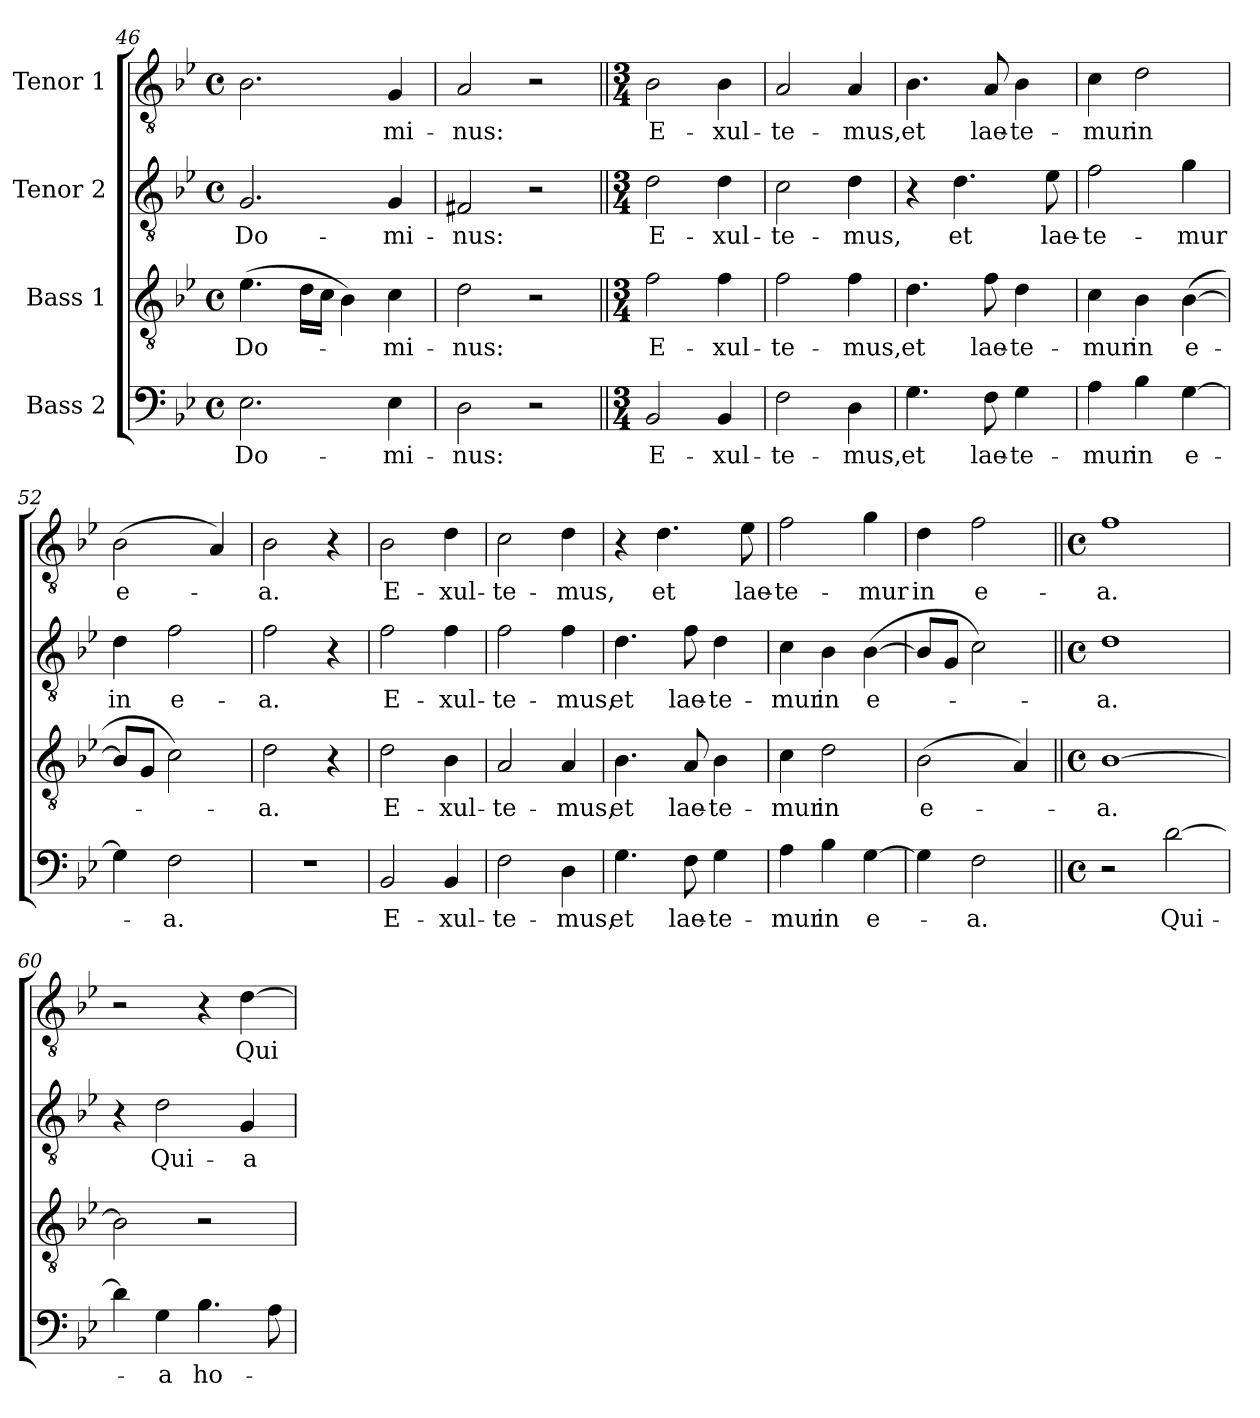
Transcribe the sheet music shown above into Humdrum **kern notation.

**kern	**text	**kern	**text	**kern	**text	**kern	**text
*part4	*part4	*part3	*part3	*part2	*part2	*part1	*part1
*staff4	*staff4	*staff3	*staff3	*staff2	*staff2	*staff1	*staff1
*I"Bass 2	*	*I"Bass 1	*	*I"Tenor 2	*	*I"Tenor 1	*
*clefF4	*	*clefGv2	*	*clefGv2	*	*clefGv2	*
*k[b-e-]	*	*k[b-e-]	*	*k[b-e-]	*	*k[b-e-]	*
*B-:	*	*B-:	*	*B-:	*	*B-:	*
*M4/4	*	*M4/4	*	*M4/4	*	*M4/4	*
*met(c)	*	*met(c)	*	*met(c)	*	*met(c)	*
=46	=46	=46	=46	=46	=46	=46	=46
2.E-\	Do-	(4.e-\	Do-	2.G/	Do-	2.B-\	.
.	.	16d\LL	.	.	.	.	.
.	.	16c\JJ	.	.	.	.	.
.	.	4B-\)	.	.	.	.	.
4E-\	-mi-	4c\	-mi-	4G/	-mi-	4G/	-mi-
=47	=47	=47	=47	=47	=47	=47	=47
2D\	-nus:	2d\	-nus:	2F#X/	-nus:	2A/	-nus:
2r	.	2r	.	2r	.	2r	.
!!LO:LB:g=z
=48||	=48||	=48||	=48||	=48||	=48||	=48||	=48||
*M3/4	*	*M3/4	*	*M3/4	*	*M3/4	*
2BB-/	E-	2f\	E-	2d\	E-	2B-\	E-
4BB-/	-xul-	4f\	-xul-	4d\	-xul-	4B-\	-xul-
=49	=49	=49	=49	=49	=49	=49	=49
2F\	-te-	2f\	-te-	2c\	-te-	2A/	-te-
4D\	-mus,	4f\	-mus,	4d\	-mus,	4A/	-mus,
=50	=50	=50	=50	=50	=50	=50	=50
4.G\	et	4.d\	et	4r	.	4.B-\	et
.	.	.	.	4.d\	et	.	.
8F\	lae-	8f\	lae-	.	.	8A/	lae-
4G\	-te-	4d\	-te-	.	.	4B-\	-te-
.	.	.	.	8e-\	lae-	.	.
=51	=51	=51	=51	=51	=51	=51	=51
4A\	-mur	4c\	-mur	2f\	-te-	4c\	-mur
4B-\	in	4B-\	in	.	.	2d\	in
[4G\	e-	([4B-\	e-	4g\	-mur	.	.
=52	=52	=52	=52	=52	=52	=52	=52
4G\]	.	8B-/L]	.	4d\	in	(2B-\	e-
.	.	8G/J	.	.	.	.	.
2F\	-a.	2c\)	.	2f\	e-	.	.
.	.	.	.	.	.	4A/)	.
=53	=53	=53	=53	=53	=53	=53	=53
2.r	.	2d\	-a.	2f\	-a.	2B-\	-a.
.	.	4r	.	4r	.	4r	.
=54	=54	=54	=54	=54	=54	=54	=54
2BB-/	E-	2d\	E-	2f\	E-	2B-\	E-
4BB-/	-xul-	4B-\	-xul-	4f\	-xul-	4d\	-xul-
!!LO:PB:g=z
=55	=55	=55	=55	=55	=55	=55	=55
2F\	-te-	2A/	-te-	2f\	-te-	2c\	-te-
4D\	-mus,	4A/	-mus,	4f\	-mus,	4d\	-mus,
=56	=56	=56	=56	=56	=56	=56	=56
4.G\	et	4.B-\	et	4.d\	et	4r	.
.	.	.	.	.	.	4.d\	et
8F\	lae-	8A/	lae-	8f\	lae-	.	.
4G\	-te-	4B-\	-te-	4d\	-te-	.	.
.	.	.	.	.	.	8e-\	lae-
=57	=57	=57	=57	=57	=57	=57	=57
4A\	-mur	4c\	-mur	4c\	-mur	2f\	-te-
4B-\	in	2d\	in	4B-\	in	.	.
[4G\	e-	.	.	([4B-\	e-	4g\	-mur
=58	=58	=58	=58	=58	=58	=58	=58
4G\]	.	(2B-\	e-	8B-/L]	.	4d\	in
.	.	.	.	8G/J	.	.	.
2F\	-a.	.	.	2c\)	.	2f\	e-
.	.	4A/)	.	.	.	.	.
=59||	=59||	=59||	=59||	=59||	=59||	=59||	=59||
*M4/4	*	*M4/4	*	*M4/4	*	*M4/4	*
*met(c)	*	*met(c)	*	*met(c)	*	*met(c)	*
2r	.	[1B-	-a.	1d	-a.	1f	-a.
[2d\	Qui-	.	.	.	.	.	.
=60	=60	=60	=60	=60	=60	=60	=60
4d\]	.	2B-\]	.	4r	.	2r	.
4G\	-a	.	.	2d\	Qui-	.	.
4.B-\	ho-	2r	.	.	.	4r	.
.	.	.	.	4G/	-a	[4d\	Qui-
8A\	.	.	.	.	.	.	.
=	=	=	=	=	=	=	=
*-	*-	*-	*-	*-	*-	*-	*-
